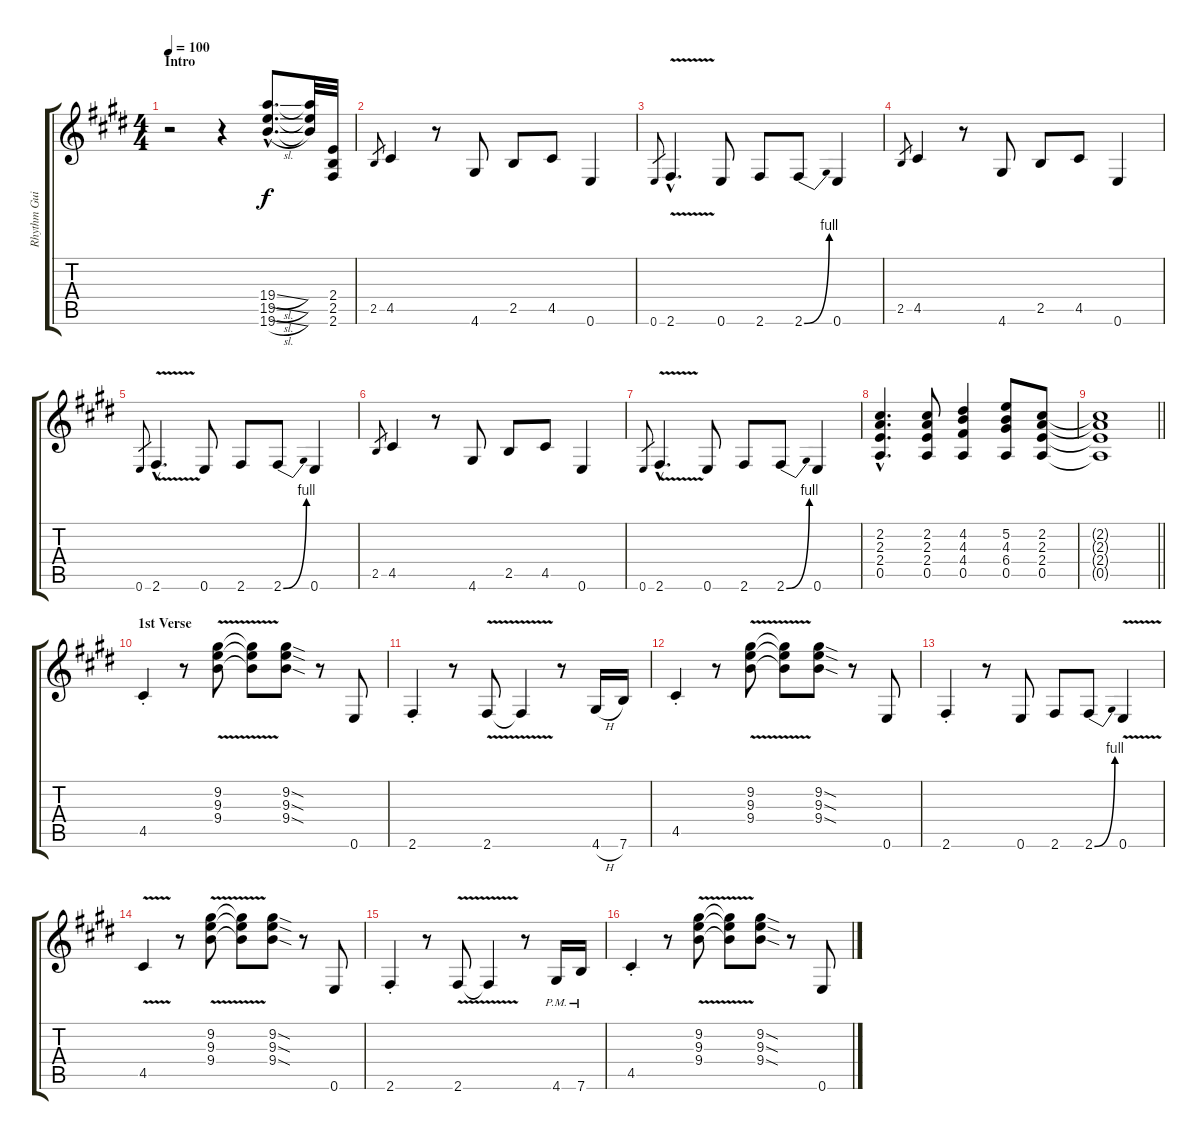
\track ("Rhythm Guitar" "Rhythm Gui") {instrument overdrivenguitar}
\staff {score tabs}
\tuning (E4 B3 G3 D3 A2 E2) {hide}
\ts (4 4)
\section ("" "Intro")
\tempo 100
\clef g2
\ks c#minor
r.2{dy f instrument overdrivenguitar} r.4 (19.4{sl hac} 19.5{sl hac} 19.6{sl hac}).8{d} (19.4{t} 19.5{t} 19.6{t}).32 (2.4 2.5 2.6).32 |
2.5.8{gr} 4.5.4 r.8 4.6.8 2.5.8 4.5.8 0.6.4 |
0.6.8{gr} 2.6{v hac}.4{d} 0.6.8 2.6.8 2.6{be (bend 0 0 60 4)}.8 0.6.4 |
2.5.8{gr} 4.5.4 r.8 4.6.8 2.5.8 4.5.8 0.6.4 |
0.6.8{gr} 2.6{v hac}.4{d} 0.6.8 2.6.8 2.6{be (bend 0 0 60 4)}.8 0.6.4 |
2.5.8{gr} 4.5.4 r.8 4.6.8 2.5.8 4.5.8 0.6.4 |
0.6.8{gr} 2.6{v hac}.4{d} 0.6.8 2.6.8 2.6{be (bend 0 0 60 4)}.8 0.6.4 |
(2.2{hac} 2.3{hac} 2.4{hac} 0.5{hac}).4{d} (2.2 2.3 2.4 0.5).8 (4.2 4.3 4.4 0.5).4 (5.2 4.3 6.4 0.5).8 (2.2 2.3 2.4 0.5).8 |
\barLineRight lightlight
(2.2{t} 2.3{t} 2.4{t} 0.5{t}).1 |
\section ("" "1st Verse")
4.5{st}.4 r.8 (9.2{v} 9.3{v} 9.4{v}).8 (9.2{t} 9.3{t} 9.4{t}).8 (9.2{sod} 9.3{sod} 9.4{sod}).8 r.8 0.6.8 |
2.6{st}.4 r.8 2.6{v}.8 2.6{t}.4 r.8 4.6{h}.16 7.6.16 |
4.5{st}.4 r.8 (9.2{v} 9.3{v} 9.4{v}).8 (9.2{t} 9.3{t} 9.4{t}).8 (9.2{sod} 9.3{sod} 9.4{sod}).8 r.8 0.6.8 |
2.6{st}.4 r.8 0.6.8 2.6.8 2.6{be (bend 0 0 60 4)}.8 0.6{v}.4 |
4.5{v}.4 r.8 (9.2{v} 9.3{v} 9.4{v}).8 (9.2{t} 9.3{t} 9.4{t}).8 (9.2{sod} 9.3{sod} 9.4{sod}).8 r.8 0.6.8 |
2.6{st}.4 r.8 2.6{v}.8 2.6{t}.4 r.8 4.6{pm}.16 7.6{pm}.16 |
4.5{st}.4 r.8 (9.2{v} 9.3{v} 9.4{v}).8 (9.2{t} 9.3{t} 9.4{t}).8 (9.2{sod} 9.3{sod} 9.4{sod}).8 r.8 0.6.8
